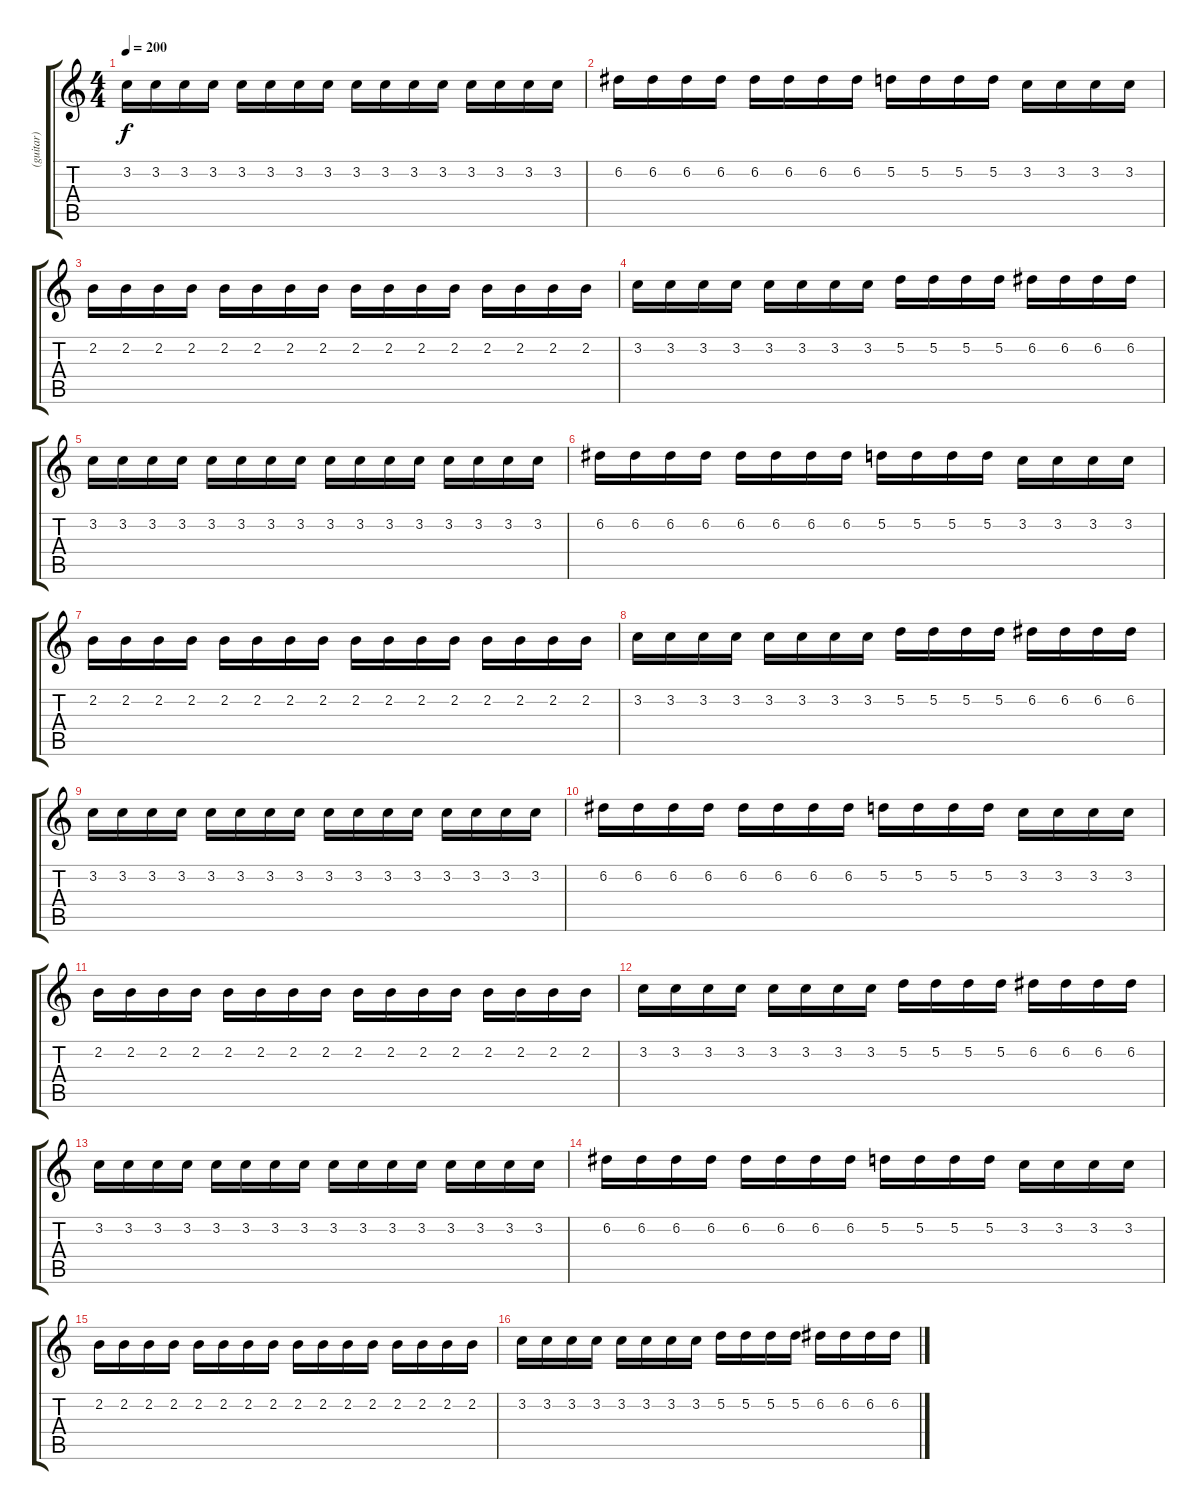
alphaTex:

\track ("(guitar)" "(guitar)") {instrument distortionguitar}
\staff {score tabs}
\tuning (D4 A3 F3 C3 G2 C2) {hide}
\ts (4 4)
\tempo 200
\clef g2
\ks c
3.2.16{dy f} 3.2.16 3.2.16 3.2.16 3.2.16 3.2.16 3.2.16 3.2.16 3.2.16 3.2.16 3.2.16 3.2.16 3.2.16 3.2.16 3.2.16 3.2.16 |
6.2.16 6.2.16 6.2.16 6.2.16 6.2.16 6.2.16 6.2.16 6.2.16 5.2.16 5.2.16 5.2.16 5.2.16 3.2.16 3.2.16 3.2.16 3.2.16 |
2.2.16 2.2.16 2.2.16 2.2.16 2.2.16 2.2.16 2.2.16 2.2.16 2.2.16 2.2.16 2.2.16 2.2.16 2.2.16 2.2.16 2.2.16 2.2.16 |
3.2.16 3.2.16 3.2.16 3.2.16 3.2.16 3.2.16 3.2.16 3.2.16 5.2.16 5.2.16 5.2.16 5.2.16 6.2.16 6.2.16 6.2.16 6.2.16 |
3.2.16 3.2.16 3.2.16 3.2.16 3.2.16 3.2.16 3.2.16 3.2.16 3.2.16 3.2.16 3.2.16 3.2.16 3.2.16 3.2.16 3.2.16 3.2.16 |
6.2.16 6.2.16 6.2.16 6.2.16 6.2.16 6.2.16 6.2.16 6.2.16 5.2.16 5.2.16 5.2.16 5.2.16 3.2.16 3.2.16 3.2.16 3.2.16 |
2.2.16 2.2.16 2.2.16 2.2.16 2.2.16 2.2.16 2.2.16 2.2.16 2.2.16 2.2.16 2.2.16 2.2.16 2.2.16 2.2.16 2.2.16 2.2.16 |
3.2.16 3.2.16 3.2.16 3.2.16 3.2.16 3.2.16 3.2.16 3.2.16 5.2.16 5.2.16 5.2.16 5.2.16 6.2.16 6.2.16 6.2.16 6.2.16 |
3.2.16 3.2.16 3.2.16 3.2.16 3.2.16 3.2.16 3.2.16 3.2.16 3.2.16 3.2.16 3.2.16 3.2.16 3.2.16 3.2.16 3.2.16 3.2.16 |
6.2.16 6.2.16 6.2.16 6.2.16 6.2.16 6.2.16 6.2.16 6.2.16 5.2.16 5.2.16 5.2.16 5.2.16 3.2.16 3.2.16 3.2.16 3.2.16 |
2.2.16 2.2.16 2.2.16 2.2.16 2.2.16 2.2.16 2.2.16 2.2.16 2.2.16 2.2.16 2.2.16 2.2.16 2.2.16 2.2.16 2.2.16 2.2.16 |
3.2.16 3.2.16 3.2.16 3.2.16 3.2.16 3.2.16 3.2.16 3.2.16 5.2.16 5.2.16 5.2.16 5.2.16 6.2.16 6.2.16 6.2.16 6.2.16 |
3.2.16 3.2.16 3.2.16 3.2.16 3.2.16 3.2.16 3.2.16 3.2.16 3.2.16 3.2.16 3.2.16 3.2.16 3.2.16 3.2.16 3.2.16 3.2.16 |
6.2.16 6.2.16 6.2.16 6.2.16 6.2.16 6.2.16 6.2.16 6.2.16 5.2.16 5.2.16 5.2.16 5.2.16 3.2.16 3.2.16 3.2.16 3.2.16 |
2.2.16 2.2.16 2.2.16 2.2.16 2.2.16 2.2.16 2.2.16 2.2.16 2.2.16 2.2.16 2.2.16 2.2.16 2.2.16 2.2.16 2.2.16 2.2.16 |
3.2.16 3.2.16 3.2.16 3.2.16 3.2.16 3.2.16 3.2.16 3.2.16 5.2.16 5.2.16 5.2.16 5.2.16 6.2.16 6.2.16 6.2.16 6.2.16
